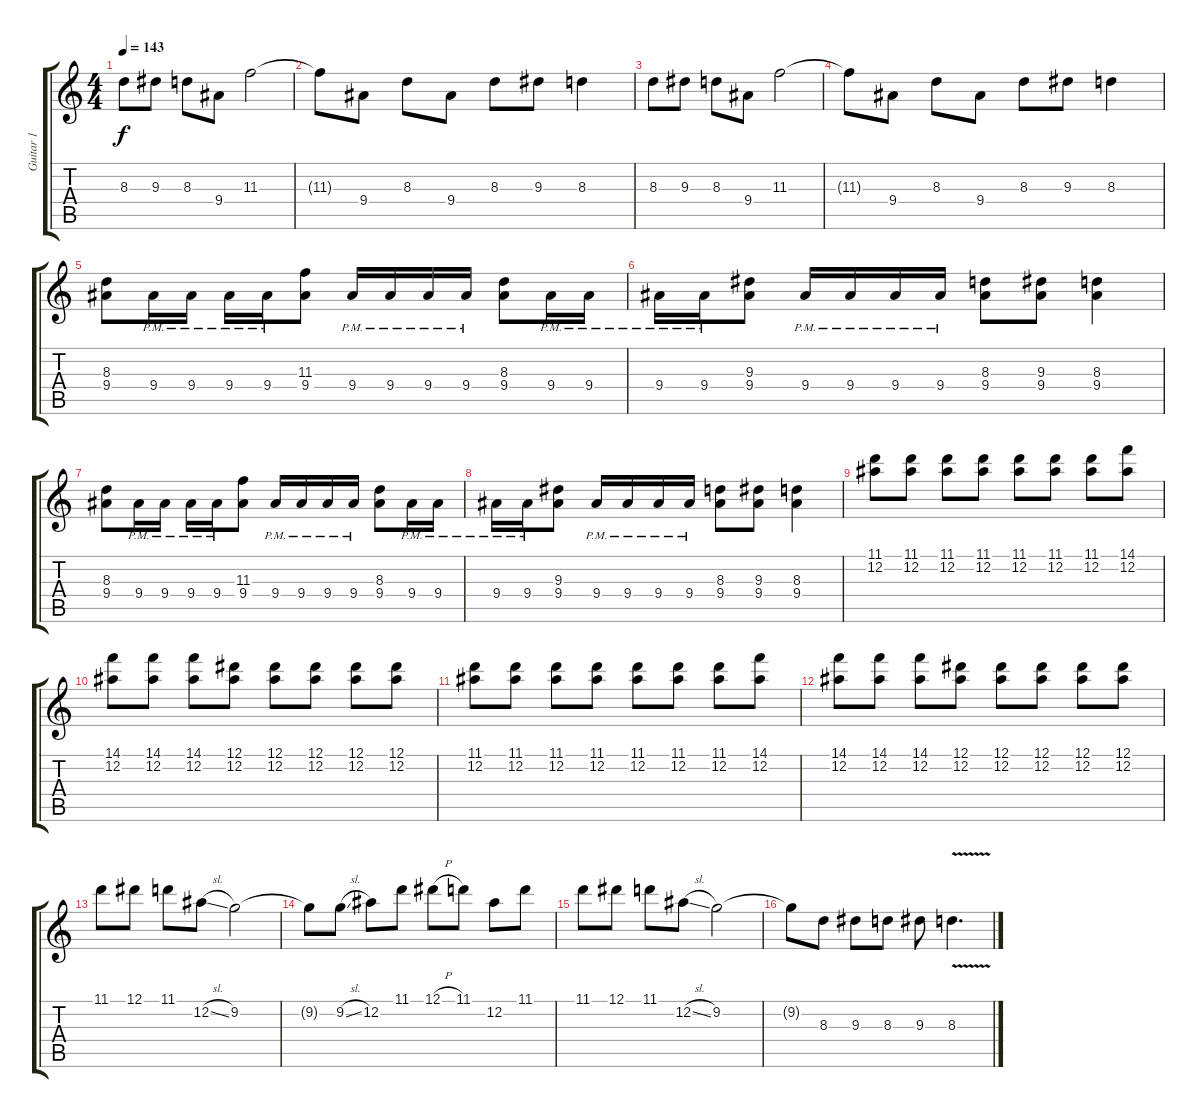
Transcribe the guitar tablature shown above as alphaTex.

\track ("Guitar 1" "Guitar 1") {instrument overdrivenguitar}
\staff {score tabs}
\tuning (Eb4 Bb3 Gb3 Db3 Ab2 Eb2) {hide}
\ts (4 4)
\tempo 143
\clef g2
\ks c
8.3.8{dy f} 9.3.8 8.3.8 9.4.8 11.3.2 |
11.3{t}.8 9.4.8 8.3.8 9.4.8 8.3.8 9.3.8 8.3.4 |
8.3.8 9.3.8 8.3.8 9.4.8 11.3.2 |
11.3{t}.8 9.4.8 8.3.8 9.4.8 8.3.8 9.3.8 8.3.4 |
(8.3 9.4).8 9.4{pm}.16 9.4{pm}.16 9.4{pm}.16 9.4{pm}.16 (11.3 9.4).8 9.4{pm}.16 9.4{pm}.16 9.4{pm}.16 9.4{pm}.16 (8.3 9.4).8 9.4{pm}.16 9.4{pm}.16 |
9.4{pm}.16 9.4{pm}.16 (9.3 9.4).8 9.4{pm}.16 9.4{pm}.16 9.4{pm}.16 9.4{pm}.16 (8.3 9.4).8 (9.3 9.4).8 (8.3 9.4).4 |
(8.3 9.4).8 9.4{pm}.16 9.4{pm}.16 9.4{pm}.16 9.4{pm}.16 (11.3 9.4).8 9.4{pm}.16 9.4{pm}.16 9.4{pm}.16 9.4{pm}.16 (8.3 9.4).8 9.4{pm}.16 9.4{pm}.16 |
9.4{pm}.16 9.4{pm}.16 (9.3 9.4).8 9.4{pm}.16 9.4{pm}.16 9.4{pm}.16 9.4{pm}.16 (8.3 9.4).8 (9.3 9.4).8 (8.3 9.4).4 |
(11.1 12.2).8 (11.1 12.2).8 (11.1 12.2).8 (11.1 12.2).8 (11.1 12.2).8 (11.1 12.2).8 (11.1 12.2).8 (14.1 12.2).8 |
(14.1 12.2).8 (14.1 12.2).8 (14.1 12.2).8 (12.1 12.2).8 (12.1 12.2).8 (12.1 12.2).8 (12.1 12.2).8 (12.1 12.2).8 |
(11.1 12.2).8 (11.1 12.2).8 (11.1 12.2).8 (11.1 12.2).8 (11.1 12.2).8 (11.1 12.2).8 (11.1 12.2).8 (14.1 12.2).8 |
(14.1 12.2).8 (14.1 12.2).8 (14.1 12.2).8 (12.1 12.2).8 (12.1 12.2).8 (12.1 12.2).8 (12.1 12.2).8 (12.1 12.2).8 |
11.1.8 12.1.8 11.1.8 12.2{sl}.8 9.2.2 |
9.2{t}.8 9.2{sl}.8 12.2.8 11.1.8 12.1{h}.8 11.1.8 12.2.8 11.1.8 |
11.1.8 12.1.8 11.1.8 12.2{sl}.8 9.2.2 |
9.2{t}.8 8.3.8 9.3.8 8.3.8 9.3.8 8.3{v}.4{d}
